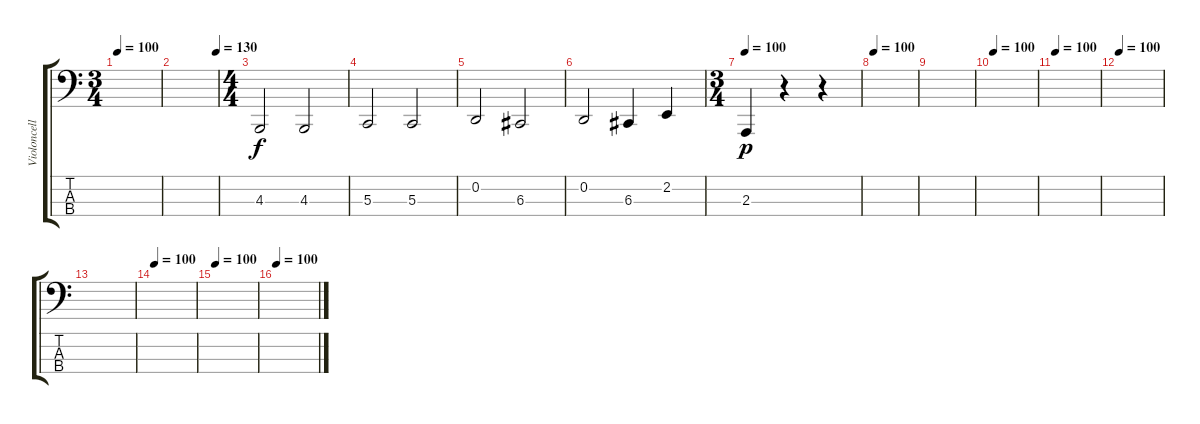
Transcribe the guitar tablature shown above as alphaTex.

\track ("Violoncello" "Violoncell") {instrument cello}
\staff {score tabs}
\tuning (A2 D2 G1 C1) {hide}
\ts (3 4)
\tempo 100
\clef f4
\ks c
|
\tempo (130 0.9791666666666666)
|
\ts (4 4)
4.3.2{dy f} 4.3.2 |
5.3.2 5.3.2 |
0.2.2 6.3.2 |
0.2.2 6.3.4 2.2.4 |
\ts (3 4)
\tempo 100
2.3.4{dy p} r.4 r.4 |
\tempo 100
|
|
\tempo 100
|
\tempo 100
|
\tempo 100
|
|
\tempo 100
|
\tempo 100
|
\tempo 100
